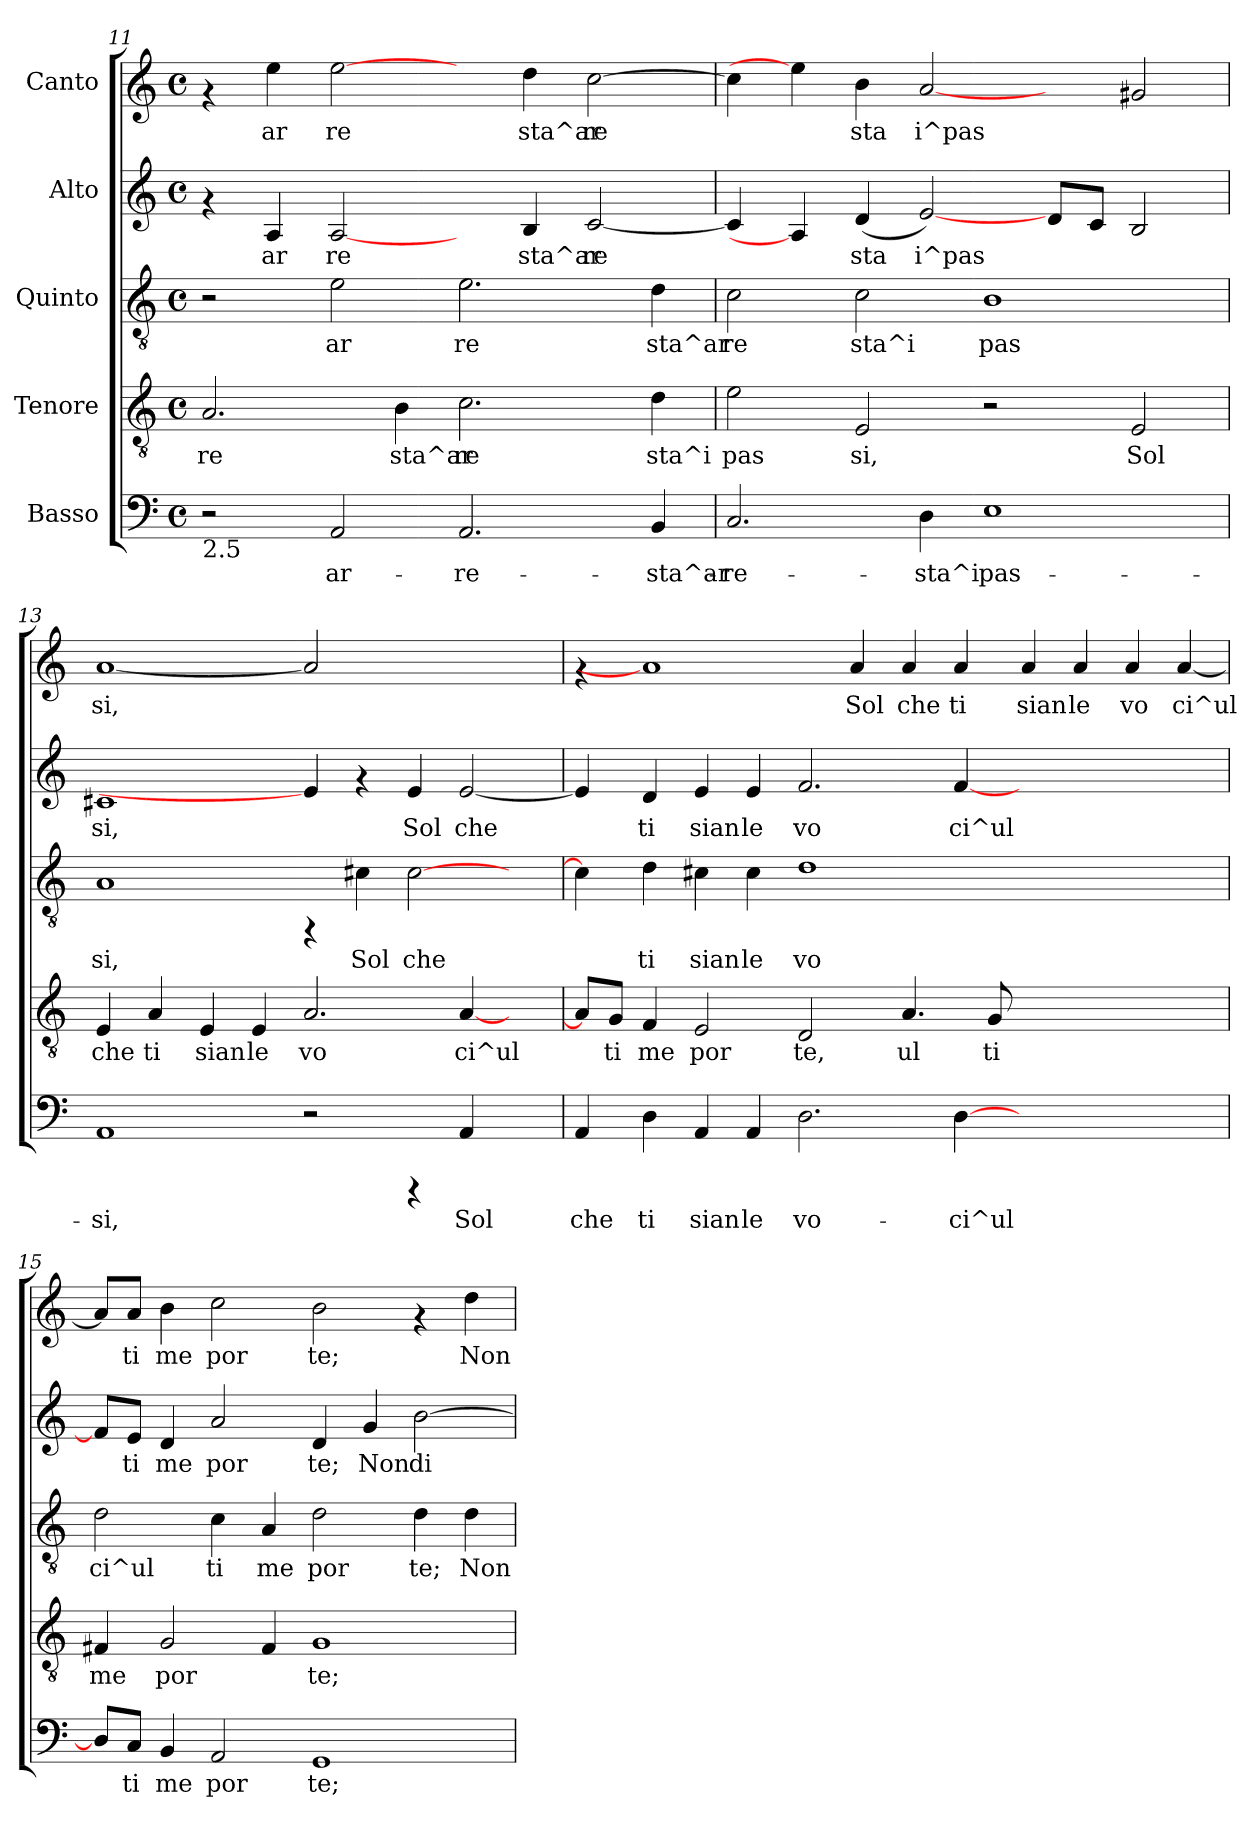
**kern	**text	**kern	**text	**kern	**text	**kern	**text	**kern	**text
*part5	*part5	*part4	*part4	*part3	*part3	*part2	*part2	*part1	*part1
*staff5	*staff5	*staff4	*staff4	*staff3	*staff3	*staff2	*staff2	*staff1	*staff1
*I"Basso	*	*I"Tenore	*	*I"Quinto	*	*I"Alto	*	*I"Canto	*
!!LO:PB:g=z
*clefF4	*	*clefGv2	*	*clefGv2	*	*clefG2	*	*clefG2	*
*k[]	*	*k[]	*	*k[]	*	*k[]	*	*k[]	*
*C:	*	*C:	*	*C:	*	*C:	*	*C:	*
*M4/4	*	*M4/4	*	*M4/4	*	*M4/4	*	*M4/4	*
*met(c)	*	*met(c)	*	*met(c)	*	*met(c)	*	*met(c)	*
=11	=11	=11	=11	=11	=11	=11	=11	=11	=11
!LO:TX:b:t=2.5	!	!	!	!	!	!	!	!	!
!	!	!	!LO:LY:b:cj	!	!	!	!	!	!
2r	.	2.A/	re	2r	.	4rf	.	4rf	.
!	!	!	!	!	!	!	!LO:LY:b:cj	!	!LO:LY:b:cj
.	.	.	.	.	.	4A/	ar	4ee\	ar
!	!LO:LY:b:cj	!	!	!	!LO:LY:b:cj	!	!LO:LY:b:cj	!	!LO:LY:b:cj
2AA/	ar-	.	.	2e\	ar	[2A/	re	[2ee\	re
!	!	!	!LO:LY:b:cj	!	!	!	!	!	!
.	.	4B\	sta^ar	.	.	.	.	.	.
!	!LO:LY:b:cj	!	!LO:LY:b:cj	!	!LO:LY:b:cj	!	!	!	!
2.AA/	-re-	2.c\	re	2.e\	re	4ryy	.	4ryy	.
!	!	!	!	!	!	!	!LO:LY:b:cj	!	!LO:LY:b:cj
.	.	.	.	.	.	4B/	sta^ar	4dd\	sta^ar
!	!	!	!	!	!	!	!LO:LY:b:cj	!	!LO:LY:b:cj
.	.	.	.	.	.	[<2c/	re	[>2cc\	re
!	!LO:LY:b:cj	!	!LO:LY:b:cj	!	!LO:LY:b:cj	!	!	!	!
4BB/	-sta^ar-	4d\	sta^i	4d\	sta^ar	.	.	.	.
=12	=12	=12	=12	=12	=12	=12	=12	=12	=12
!	!LO:LY:b:cj	!	!LO:LY:b:cj	!	!LO:LY:b:cj	!	!LO:LY:b:cj	!	!LO:LY:b:cj
2.C/	-re-	2e\	pas	2c\	re	4c/]	.	4cc\]	.
.	.	.	.	.	.	4A/]	.	4ee\]	.
!	!	!	!LO:LY:b:cj	!	!LO:LY:b:cj	!	!LO:LY:b:cj	!	!LO:LY:b:cj
.	.	2E/	si,	2c\	sta^i	(<4d/	sta	4b\	sta
!	!LO:LY:b:cj	!	!	!	!	!	!LO:LY:b:cj	!	!LO:LY:b:cj
4D\	-sta^i	.	.	.	.	[2e/)	i^pas	[2a	i^pas
!	!LO:LY:b:cj	!	!	!	!LO:LY:b:cj	!	!	!	!
1E	pas-	2r	.	1B	pas	.	.	.	.
!	!	!	!	!	!	!	!LO:LY:b:cj	!	!
.	.	.	.	.	.	8d/L	.	4ryy	.
!	!	!	!	!	!	!	!LO:LY:b:cj	!	!
.	.	.	.	.	.	8c/J	.	.	.
!	!	!	!LO:LY:b:cj	!	!	!	!LO:LY:b:cj	!	!LO:LY:b:cj
.	.	2E/	Sol	.	.	2B/	.	2g#/	.
=13	=13	=13	=13	=13	=13	=13	=13	=13	=13
!	!LO:LY:b:cj	!	!LO:LY:b:cj	!	!LO:LY:b:cj	!	!LO:LY:b:cj	!	!LO:LY:b:cj
1AA	-si,	4E/	che	1A	si,	1c#X	si,	[1a	si,
!	!	!	!LO:LY:b:cj	!	!	!	!	!	!
.	.	4A/	ti	.	.	.	.	.	.
!	!	!	!LO:LY:b:cj	!	!	!	!	!	!
.	.	4E/	sian	.	.	.	.	.	.
!	!	!	!LO:LY:b:cj	!	!	!	!	!	!
.	.	4E/	le	.	.	.	.	.	.
!	!	!	!LO:LY:b:cj	!	!	!	!	!	!
2r	.	2.A/	vo	4rFF	.	4e/]	.	2a]	.
!	!	!	!	!	!LO:LY:b:cj	!	!	!	!
.	.	.	.	4c#X\	Sol	4rf	.	.	.
!	!	!	!	!	!LO:LY:b:cj	!	!LO:LY:b:cj	!	!
4rCCC	.	.	.	[>2c#\	che	4e/	Sol	2.ryy	.
!	!LO:LY:b:cj	!	!LO:LY:b:cj	!	!	!	!LO:LY:b:cj	!	!
4AA/	Sol	[<4A/	ci^ul	.	.	[<2e/	che	.	.
4ryy	.	4ryy	.	4ryy	.	.	.	.	.
=14	=14	=14	=14	=14	=14	=14	=14	=14	=14
!	!LO:LY:b:cj	!	!LO:LY:b:cj	!	!LO:LY:b:cj	!	!LO:LY:b:cj	!	!
4AA/	che	8A/L]	.	4c#\]	.	4e/]	.	4rf	.
!	!	!	!LO:LY:b:cj	!	!	!	!	!	!
.	.	8G/J	ti	.	.	.	.	.	.
!	!LO:LY:b:cj	!	!LO:LY:b:cj	!	!LO:LY:b:cj	!	!LO:LY:b:cj	!	!
4D\	ti	4F/	me	4d\	ti	4d/	ti	1a]	.
!	!LO:LY:b:cj	!	!LO:LY:b:cj	!	!LO:LY:b:cj	!	!LO:LY:b:cj	!	!
4AA/	sian	2E/	por	4c#X\	sian	4e/	sian	.	.
!	!LO:LY:b:cj	!	!	!	!LO:LY:b:cj	!	!LO:LY:b:cj	!	!
4AA/	le	.	.	4c#\	le	4e/	le	.	.
!	!LO:LY:b:cj	!	!LO:LY:b:cj	!	!LO:LY:b:cj	!	!LO:LY:b:cj	!	!
2.D\	vo-	2D/	te,	1d	vo	2.f/	vo	.	.
!	!	!	!	!	!	!	!	!	!LO:LY:b:cj
.	.	.	.	.	.	.	.	4a/	Sol
!	!	!	!LO:LY:b:cj	!	!	!	!	!	!LO:LY:b:cj
.	.	4.A/	ul	.	.	.	.	4a/	che
!	!LO:LY:b:cj	!	!	!	!	!	!LO:LY:b:cj	!	!LO:LY:b:cj
[<4D\	-ci^ul-	.	.	.	.	[<4f/	ci^ul	4a/	ti
!	!	!	!LO:LY:b:cj	!	!	!	!	!	!
.	.	8G/	ti	.	.	.	.	.	.
!	!	!	!	!	!	!	!	!	!LO:LY:b:cj
1ryy	.	1ryy	.	1ryy	.	1ryy	.	4a/	sian
!	!	!	!	!	!	!	!	!	!LO:LY:b:cj
.	.	.	.	.	.	.	.	4a/	le
!	!	!	!	!	!	!	!	!	!LO:LY:b:cj
.	.	.	.	.	.	.	.	4a/	vo
!	!	!	!	!	!	!	!	!	!LO:LY:b:cj
.	.	.	.	.	.	.	.	[<4a/	ci^ul
!!LO:LB:g=z
=15	=15	=15	=15	=15	=15	=15	=15	=15	=15
!	!LO:LY:b:cj	!	!LO:LY:b:cj	!	!LO:LY:b:cj	!	!LO:LY:b:cj	!	!LO:LY:b:cj
8D/L]	--	4F#/	me	2d\	ci^ul	8f/L]	.	8a/L]	.
!	!LO:LY:b:cj	!	!	!	!	!	!LO:LY:b:cj	!	!LO:LY:b:cj
8C/J	-ti	.	.	.	.	8e/J	ti	8a/J	ti
!	!LO:LY:b:cj	!	!LO:LY:b:cj	!	!	!	!LO:LY:b:cj	!	!LO:LY:b:cj
4BB/	me	2G/	por-	.	.	4d/	me	4b\	me
!	!LO:LY:b:cj	!	!	!	!LO:LY:b:cj	!	!LO:LY:b:cj	!	!LO:LY:b:cj
2AA/	por	.	.	4c\	ti	2a/	por	2cc\	por
!	!	!	!LO:LY:b:cj	!	!LO:LY:b:cj	!	!	!	!
.	.	4F#/	--	4A/	me	.	.	.	.
!	!LO:LY:b:cj	!	!LO:LY:b:cj	!	!LO:LY:b:cj	!	!LO:LY:b:cj	!	!LO:LY:b:cj
1GG	te;	1G	-te;	2d\	por	4d/	te;	2b\	te;
!	!	!	!	!	!	!	!LO:LY:b:cj	!	!
.	.	.	.	.	.	4g/	Non	.	.
!	!	!	!	!	!LO:LY:b:cj	!	!LO:LY:b:cj	!	!
.	.	.	.	4d\	te;	[>2b\	di	4rf	.
!	!	!	!	!	!LO:LY:b:cj	!	!	!	!LO:LY:b:cj
.	.	.	.	4d\	Non	.	.	4dd\	Non
=	=	=	=	=	=	=	=	=	=
*-	*-	*-	*-	*-	*-	*-	*-	*-	*-
